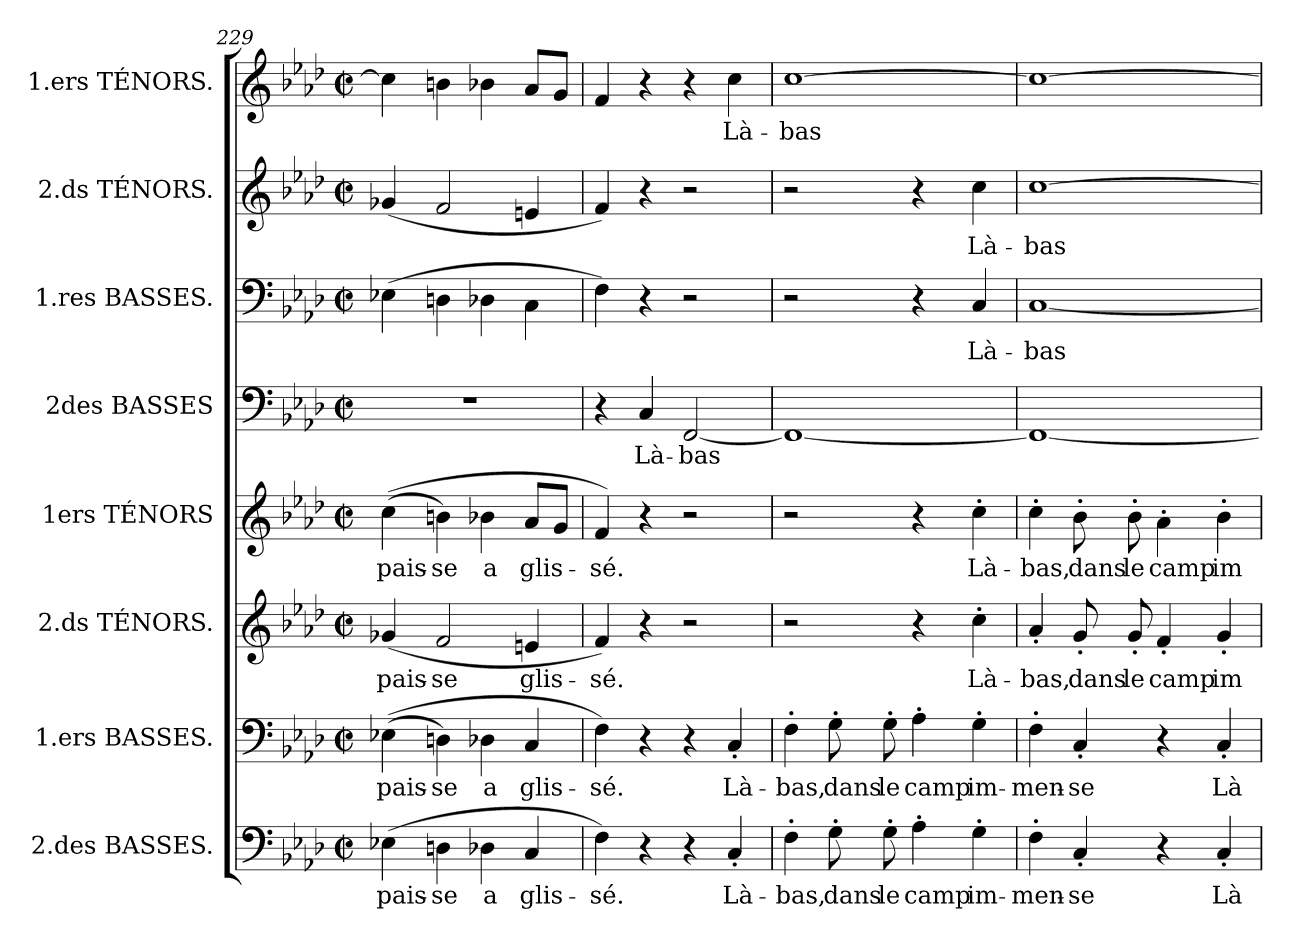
**kern	**text	**kern	**text	**kern	**text	**kern	**text	**kern	**text	**kern	**text	**kern	**text	**kern	**text
*part8	*part8	*part7	*part7	*part6	*part6	*part5	*part5	*part4	*part4	*part3	*part3	*part2	*part2	*part1	*part1
*staff8	*staff8	*staff7	*staff7	*staff6	*staff6	*staff5	*staff5	*staff4	*staff4	*staff3	*staff3	*staff2	*staff2	*staff1	*staff1
*I"2.des BASSES.	*	*I"1.ers BASSES.	*	*I"2.ds TÉNORS.	*	*I"1ers TÉNORS	*	*I"2des BASSES	*	*I"1.res BASSES.	*	*I"2.ds TÉNORS.	*	*I"1.ers TÉNORS.	*
!!LO:LB:g=z
*clefF4	*	*clefF4	*	*clefG2	*	*clefG2	*	*clefF4	*	*clefF4	*	*clefG2	*	*clefG2	*
*k[b-e-a-d-]	*	*k[b-e-a-d-]	*	*k[b-e-a-d-]	*	*k[b-e-a-d-]	*	*k[b-e-a-d-]	*	*k[b-e-a-d-]	*	*k[b-e-a-d-]	*	*k[b-e-a-d-]	*
*A-:	*	*A-:	*	*A-:	*	*A-:	*	*A-:	*	*A-:	*	*A-:	*	*A-:	*
*M2/2	*	*M2/2	*	*M2/2	*	*M2/2	*	*M2/2	*	*M2/2	*	*M2/2	*	*M2/2	*
*met(c|)	*	*met(c|)	*	*met(c|)	*	*met(c|)	*	*met(c|)	*	*met(c|)	*	*met(c|)	*	*met(c|)	*
=229	=229	=229	=229	=229	=229	=229	=229	=229	=229	=229	=229	=229	=229	=229	=229
!	!LO:LY:b	!	!	!	!	!	!	!	!	!	!	!	!	!	!
!	!	!	!LO:LY:b	!	!	!	!	!	!	!	!	!	!	!	!
!	!	!	!	!	!LO:LY:b	!	!	!	!	!	!	!	!	!	!
!	!	!	!	!	!	!	!LO:LY:b	!	!	!	!	!	!	!	!
(>4E-X\	-pais-	(>(>4E-X\	-pais-	(4g-X/	-pais-	(>(>4cc\	-pais-	1r	.	(>4E-X\	.	(<4g-X/	.	4cc\]	.
!	!LO:LY:b	!	!	!	!	!	!	!	!	!	!	!	!	!	!
!	!	!	!LO:LY:b	!	!	!	!	!	!	!	!	!	!	!	!
!	!	!	!	!	!LO:LY:b	!	!	!	!	!	!	!	!	!	!
!	!	!	!	!	!	!	!LO:LY:b	!	!	!	!	!	!	!	!
4Dn\	-se	4Dn\)	-se	2f/	-se	4bn\)	-se	.	.	4Dn\	.	2f/	.	4bn\	.
!	!LO:LY:b	!	!	!	!	!	!	!	!	!	!	!	!	!	!
!	!	!	!LO:LY:b	!	!	!	!	!	!	!	!	!	!	!	!
!	!	!	!	!	!	!	!LO:LY:b	!	!	!	!	!	!	!	!
4D-X\	a	4D-X\	a	.	.	4b-X\	a	.	.	4D-X\	.	.	.	4b-X\	.
!	!LO:LY:b	!	!	!	!	!	!	!	!	!	!	!	!	!	!
!	!	!	!LO:LY:b	!	!	!	!	!	!	!	!	!	!	!	!
!	!	!	!	!	!LO:LY:b	!	!	!	!	!	!	!	!	!	!
!	!	!	!	!	!	!	!LO:LY:b	!	!	!	!	!	!	!	!
4C/	glis-	4C/	glis-	4en/	glis-	8a-/L	glis-	.	.	4C\	.	4en/	.	8a-/L	.
.	.	.	.	.	.	8g/J	.	.	.	.	.	.	.	8g/J	.
=230	=230	=230	=230	=230	=230	=230	=230	=230	=230	=230	=230	=230	=230	=230	=230
!	!LO:LY:b	!	!	!	!	!	!	!	!	!	!	!	!	!	!
!	!	!	!LO:LY:b	!	!	!	!	!	!	!	!	!	!	!	!
!	!	!	!	!	!LO:LY:b	!	!	!	!	!	!	!	!	!	!
!	!	!	!	!	!	!	!LO:LY:b	!	!	!	!	!	!	!	!
4F\)	-sé.	4F\)	-sé.	4f/)	-sé.	4f/)	-sé.	4r	.	4F\)	.	4f/)	.	4f/	.
!	!	!	!	!	!	!	!	!	!LO:LY:b	!	!	!	!	!	!
4r	.	4r	.	4r	.	4r	.	4C/	Là-	4r	.	4r	.	4r	.
!	!	!	!	!	!	!	!	!	!LO:LY:b	!	!	!	!	!	!
4r	.	4r	.	2r	.	2r	.	[<2FF/	-bas	2r	.	2r	.	4r	.
!	!LO:LY:b	!	!	!	!	!	!	!	!	!	!	!	!	!	!
!	!	!	!LO:LY:b	!	!	!	!	!	!	!	!	!	!	!	!
!	!	!	!	!	!	!	!	!	!	!	!	!	!	!	!LO:LY:b
4C'</	Là-	4C'</	Là-	.	.	.	.	.	.	.	.	.	.	4cc\	Là-
=231	=231	=231	=231	=231	=231	=231	=231	=231	=231	=231	=231	=231	=231	=231	=231
!	!LO:LY:b	!	!	!	!	!	!	!	!	!	!	!	!	!	!
!	!	!	!LO:LY:b	!	!	!	!	!	!	!	!	!	!	!	!
!	!	!	!	!	!	!	!	!	!	!	!	!	!	!	!LO:LY:b
4F'>\	-bas,	4F'>\	-bas,	2r	.	2r	.	1FF_	.	2r	.	2r	.	[<1cc	-bas
!	!LO:LY:b	!	!	!	!	!	!	!	!	!	!	!	!	!	!
!	!	!	!LO:LY:b	!	!	!	!	!	!	!	!	!	!	!	!
8G'>\	dans	8G'>\	dans	.	.	.	.	.	.	.	.	.	.	.	.
!	!LO:LY:b	!	!	!	!	!	!	!	!	!	!	!	!	!	!
!	!	!	!LO:LY:b	!	!	!	!	!	!	!	!	!	!	!	!
8G'>\	le	8G'>\	le	.	.	.	.	.	.	.	.	.	.	.	.
!	!LO:LY:b	!	!	!	!	!	!	!	!	!	!	!	!	!	!
!	!	!	!LO:LY:b	!	!	!	!	!	!	!	!	!	!	!	!
4A-'>\	camp	4A-'>\	camp	4r	.	4r	.	.	.	4r	.	4r	.	.	.
!	!LO:LY:b	!	!	!	!	!	!	!	!	!	!	!	!	!	!
!	!	!	!LO:LY:b	!	!	!	!	!	!	!	!	!	!	!	!
!	!	!	!	!	!LO:LY:b	!	!	!	!	!	!	!	!	!	!
!	!	!	!	!	!	!	!LO:LY:b	!	!	!	!	!	!	!	!
!	!	!	!	!	!	!	!	!	!	!	!LO:LY:b	!	!	!	!
!	!	!	!	!	!	!	!	!	!	!	!	!	!LO:LY:b	!	!
4G'>\	im-	4G'>\	im-	4cc'>\	Là-	4cc'>\	Là-	.	.	4C/	Là-	4cc\	Là-	.	.
=232	=232	=232	=232	=232	=232	=232	=232	=232	=232	=232	=232	=232	=232	=232	=232
!	!LO:LY:b	!	!	!	!	!	!	!	!	!	!	!	!	!	!
!	!	!	!LO:LY:b	!	!	!	!	!	!	!	!	!	!	!	!
!	!	!	!	!	!LO:LY:b	!	!	!	!	!	!	!	!	!	!
!	!	!	!	!	!	!	!LO:LY:b	!	!	!	!	!	!	!	!
!	!	!	!	!	!	!	!	!	!	!	!LO:LY:b	!	!	!	!
!	!	!	!	!	!	!	!	!	!	!	!	!	!LO:LY:b	!	!
4F'>\	-men-	4F'>\	-men-	4a-'</	-bas,	4cc'>\	-bas,	1FF_	.	[<1C	-bas	[<1cc	-bas	1cc_	.
!	!LO:LY:b	!	!	!	!	!	!	!	!	!	!	!	!	!	!
!	!	!	!LO:LY:b	!	!	!	!	!	!	!	!	!	!	!	!
!	!	!	!	!	!LO:LY:b	!	!	!	!	!	!	!	!	!	!
!	!	!	!	!	!	!	!LO:LY:b	!	!	!	!	!	!	!	!
4C'</	-se	4C'</	-se	8g'</	dans	8b-'>\	dans	.	.	.	.	.	.	.	.
!	!	!	!	!	!LO:LY:b	!	!	!	!	!	!	!	!	!	!
!	!	!	!	!	!	!	!LO:LY:b	!	!	!	!	!	!	!	!
.	.	.	.	8g'</	le	8b-'>\	le	.	.	.	.	.	.	.	.
!	!	!	!	!	!LO:LY:b	!	!	!	!	!	!	!	!	!	!
!	!	!	!	!	!	!	!LO:LY:b	!	!	!	!	!	!	!	!
4r	.	4r	.	4f'</	camp	4a-'<\	camp	.	.	.	.	.	.	.	.
!	!LO:LY:b	!	!	!	!	!	!	!	!	!	!	!	!	!	!
!	!	!	!LO:LY:b	!	!	!	!	!	!	!	!	!	!	!	!
!	!	!	!	!	!LO:LY:b	!	!	!	!	!	!	!	!	!	!
!	!	!	!	!	!	!	!LO:LY:b	!	!	!	!	!	!	!	!
4C'</	Là-	4C'</	Là-	4g'</	im-	4b-'>\	im-	.	.	.	.	.	.	.	.
=	=	=	=	=	=	=	=	=	=	=	=	=	=	=	=
*-	*-	*-	*-	*-	*-	*-	*-	*-	*-	*-	*-	*-	*-	*-	*-
